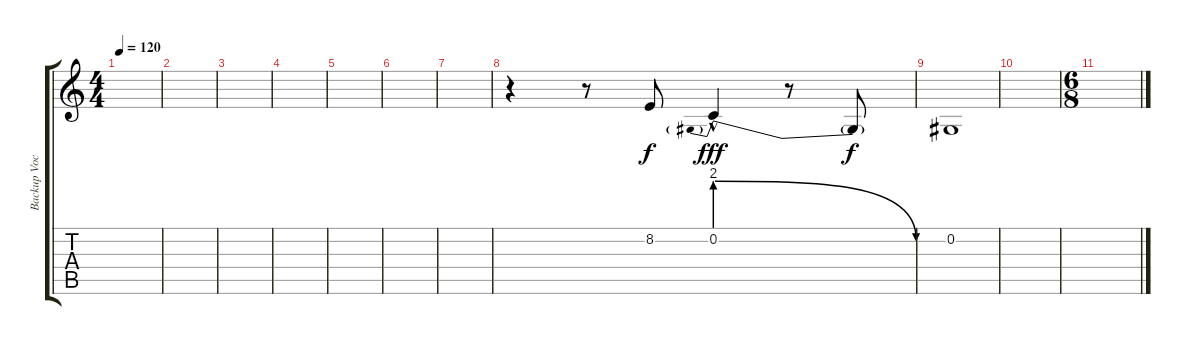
\track ("Backup Vocals 2" "Backup Voc") {instrument flute}
\staff {score tabs}
\tuning (Db4 Ab3 E3 B2 Gb2 Db2) {hide}
\ts (4 4)
\tempo 120
\clef g2
\ks c
|
|
|
|
|
|
|
r.4 r.8 8.2.8 0.2{be (prebendrelease 0 8 60 0) hac}.4{dy fff} r.8 0.2{t}.8{dy f} |
0.2.1 |
|
\ts (6 8)
